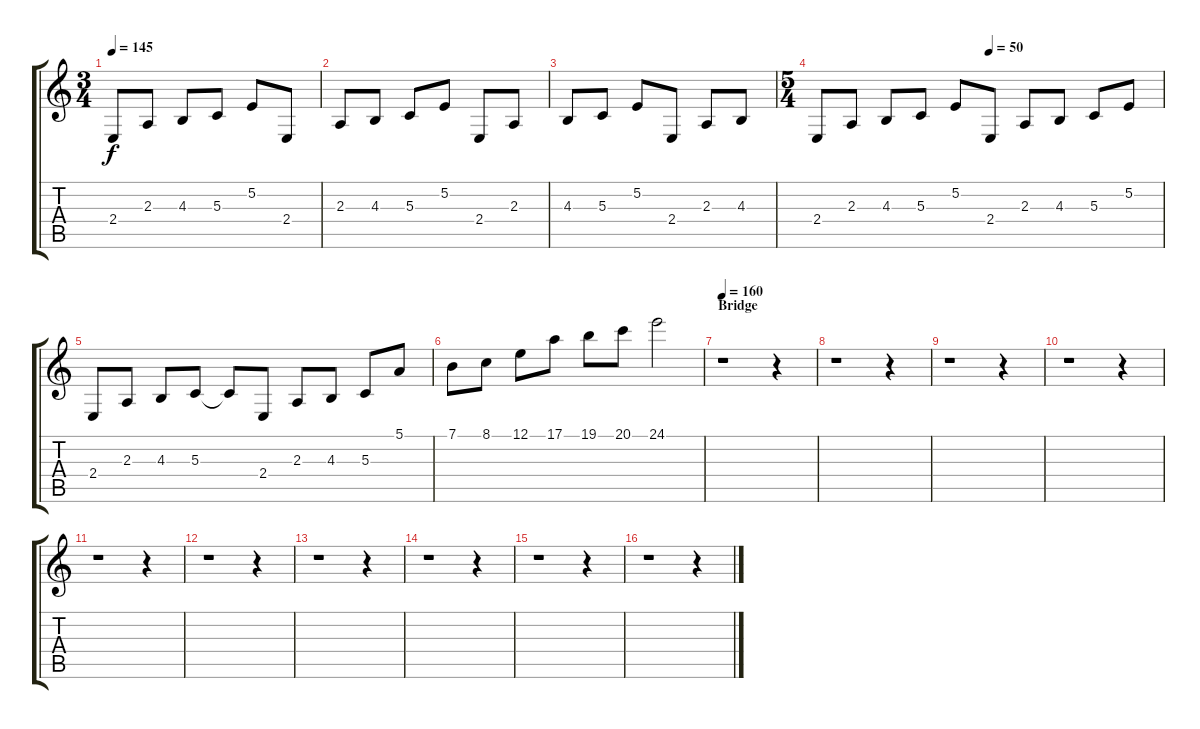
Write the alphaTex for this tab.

\track "" {instrument brightacousticpiano}
\staff {score tabs}
\tuning (E4 B3 G3 D3 A2 E2) {hide}
\ts (3 4)
\tempo 145
\clef g2
\ks c
2.4.8{dy f} 2.3.8 4.3.8 5.3.8 5.2.8 2.4.8 |
2.3.8 4.3.8 5.3.8 5.2.8 2.4.8 2.3.8 |
4.3.8 5.3.8 5.2.8 2.4.8 2.3.8 4.3.8 |
\ts (5 4)
\tempo (50 0.5)
2.4.8 2.3.8 4.3.8 5.3.8 5.2.8 2.4.8 2.3.8 4.3.8 5.3.8 5.2.8 |
2.4.8 2.3.8 4.3.8 5.3.8 5.3{t}.8 2.4.8 2.3.8 4.3.8 5.3.8 5.1.8 |
7.1.8 8.1.8 12.1.8 17.1.8 19.1.8 20.1.8 24.1.2 |
\section ("" "Bridge")
\tempo 160
r.1 r.4 |
r.1 r.4 |
r.1 r.4 |
r.1 r.4 |
r.1 r.4 |
r.1 r.4 |
r.1 r.4 |
r.1 r.4 |
r.1 r.4 |
r.1 r.4
